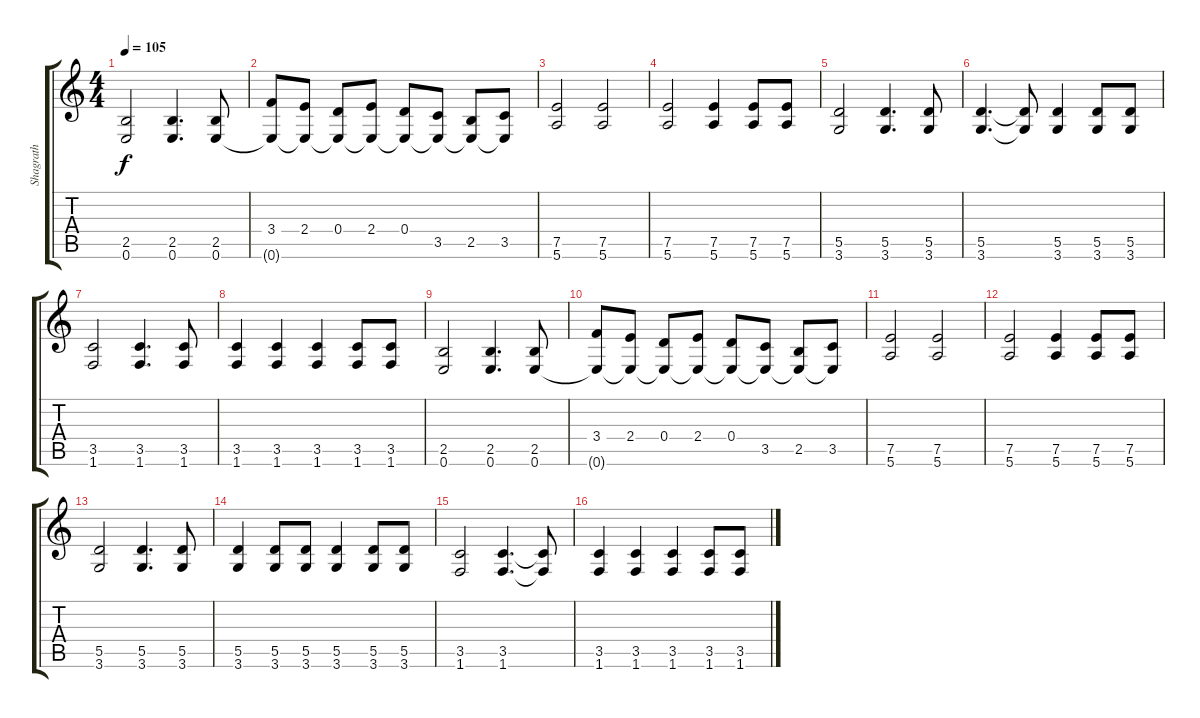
\track ("Shagrath" "Shagrath") {instrument distortionguitar}
\staff {score tabs}
\tuning (E4 B3 G3 D3 A2 E2) {hide}
\ts (4 4)
\tempo 105
\clef g2
\ks c
(2.5 0.6).2{dy f} (2.5 0.6).4{d} (2.5 0.6).8 |
(3.4 0.6{t}).8 (2.4 0.6{t}).8 (0.4 0.6{t}).8 (2.4 0.6{t}).8 (0.4 0.6{t}).8 (3.5 0.6{t}).8 (2.5 0.6{t}).8 (3.5 0.6{t}).8 |
(7.5 5.6).2 (7.5 5.6).2 |
(7.5 5.6).2 (7.5 5.6).4 (7.5 5.6).8 (7.5 5.6).8 |
(5.5 3.6).2 (5.5 3.6).4{d} (5.5 3.6).8 |
(5.5 3.6).4{d} (5.5{t} 3.6{t}).8 (5.5 3.6).4 (5.5 3.6).8 (5.5 3.6).8 |
(3.5 1.6).2 (3.5 1.6).4{d} (3.5 1.6).8 |
(3.5 1.6).4 (3.5 1.6).4 (3.5 1.6).4 (3.5 1.6).8 (3.5 1.6).8 |
(2.5 0.6).2 (2.5 0.6).4{d} (2.5 0.6).8 |
(3.4 0.6{t}).8 (2.4 0.6{t}).8 (0.4 0.6{t}).8 (2.4 0.6{t}).8 (0.4 0.6{t}).8 (3.5 0.6{t}).8 (2.5 0.6{t}).8 (3.5 0.6{t}).8 |
(7.5 5.6).2 (7.5 5.6).2 |
(7.5 5.6).2 (7.5 5.6).4 (7.5 5.6).8 (7.5 5.6).8 |
(5.5 3.6).2 (5.5 3.6).4{d} (5.5 3.6).8 |
(5.5 3.6).4 (5.5 3.6).8 (5.5 3.6).8 (5.5 3.6).4 (5.5 3.6).8 (5.5 3.6).8 |
(3.5 1.6).2 (3.5 1.6).4{d} (3.5{t} 1.6{t}).8 |
(3.5 1.6).4 (3.5 1.6).4 (3.5 1.6).4 (3.5 1.6).8 (3.5 1.6).8
